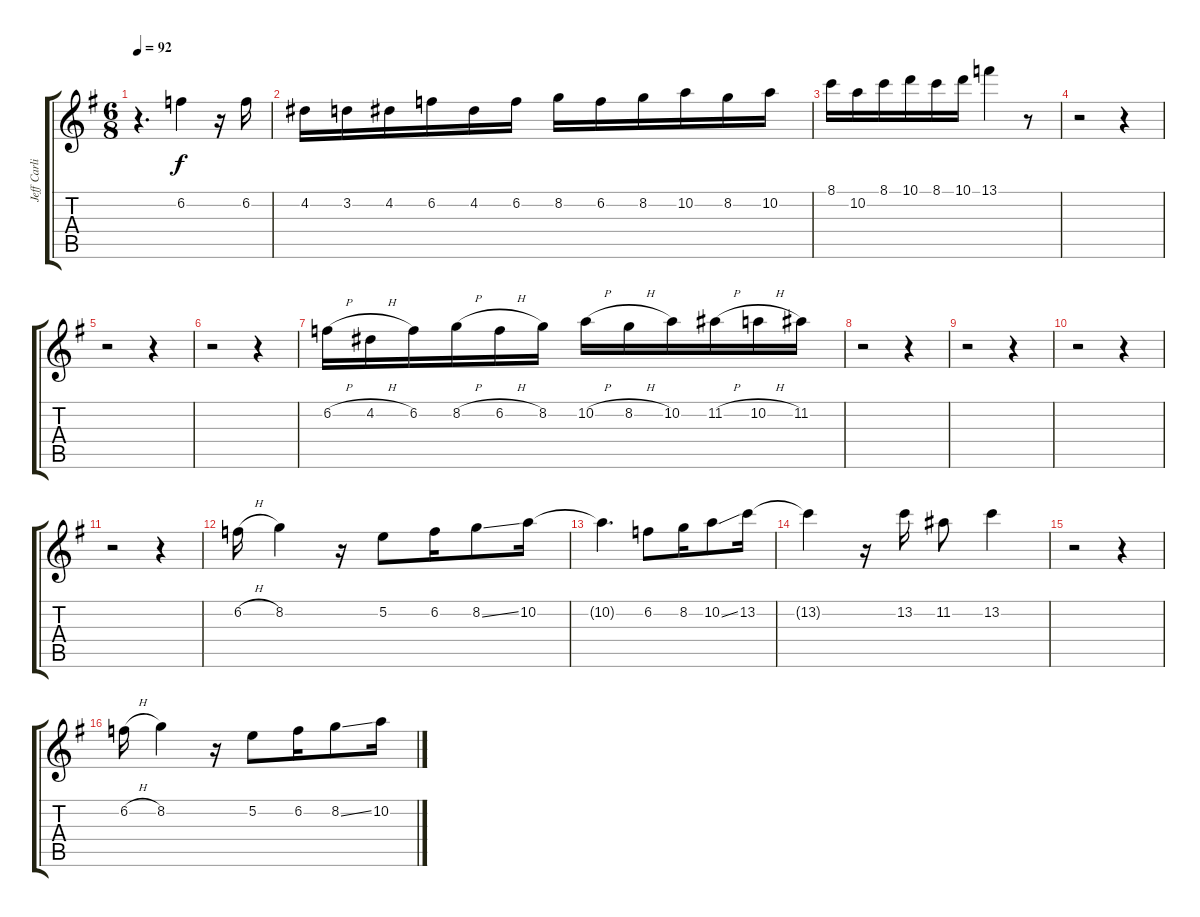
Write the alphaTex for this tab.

\track ("Jeff Carlisi Guitar II" "Jeff Carli") {instrument overdrivenguitar}
\staff {score tabs}
\tuning (E4 B3 G3 D3 A2 E2) {hide}
\ts (6 8)
\tempo 92
\clef g2
\ks g
r.4{d dy f} 6.2.4 r.16 6.2.16 |
4.2.16 3.2.16 4.2.16 6.2.16 4.2.16 6.2.16 8.2.16 6.2.16 8.2.16 10.2.16 8.2.16 10.2.16 |
8.1.16 10.2.16 8.1.16 10.1.16 8.1.16 10.1.16 13.1.4 r.8 |
r.2 r.4 |
r.2 r.4 |
r.2 r.4 |
6.2{h}.16 4.2{h}.16 6.2.16 8.2{h}.16 6.2{h}.16 8.2.16 10.2{h}.16 8.2{h}.16 10.2.16 11.2{h}.16 10.2{h}.16 11.2.16 |
r.2 r.4 |
r.2 r.4 |
r.2 r.4 |
r.2 r.4 |
6.2{h}.16{volume 12 instrument overdrivenguitar} 8.2.4 r.16 5.2.8 6.2.16 8.2{ss}.8 10.2.16 |
10.2{t}.4{d} 6.2.8 8.2.16 10.2{ss}.8 13.2.16 |
13.2{t}.4 r.16 13.2.16 11.2.8 13.2.4 |
r.2 r.4 |
6.2{h}.16{volume 12 instrument overdrivenguitar} 8.2.4 r.16 5.2.8 6.2.16 8.2{ss}.8 10.2.16
